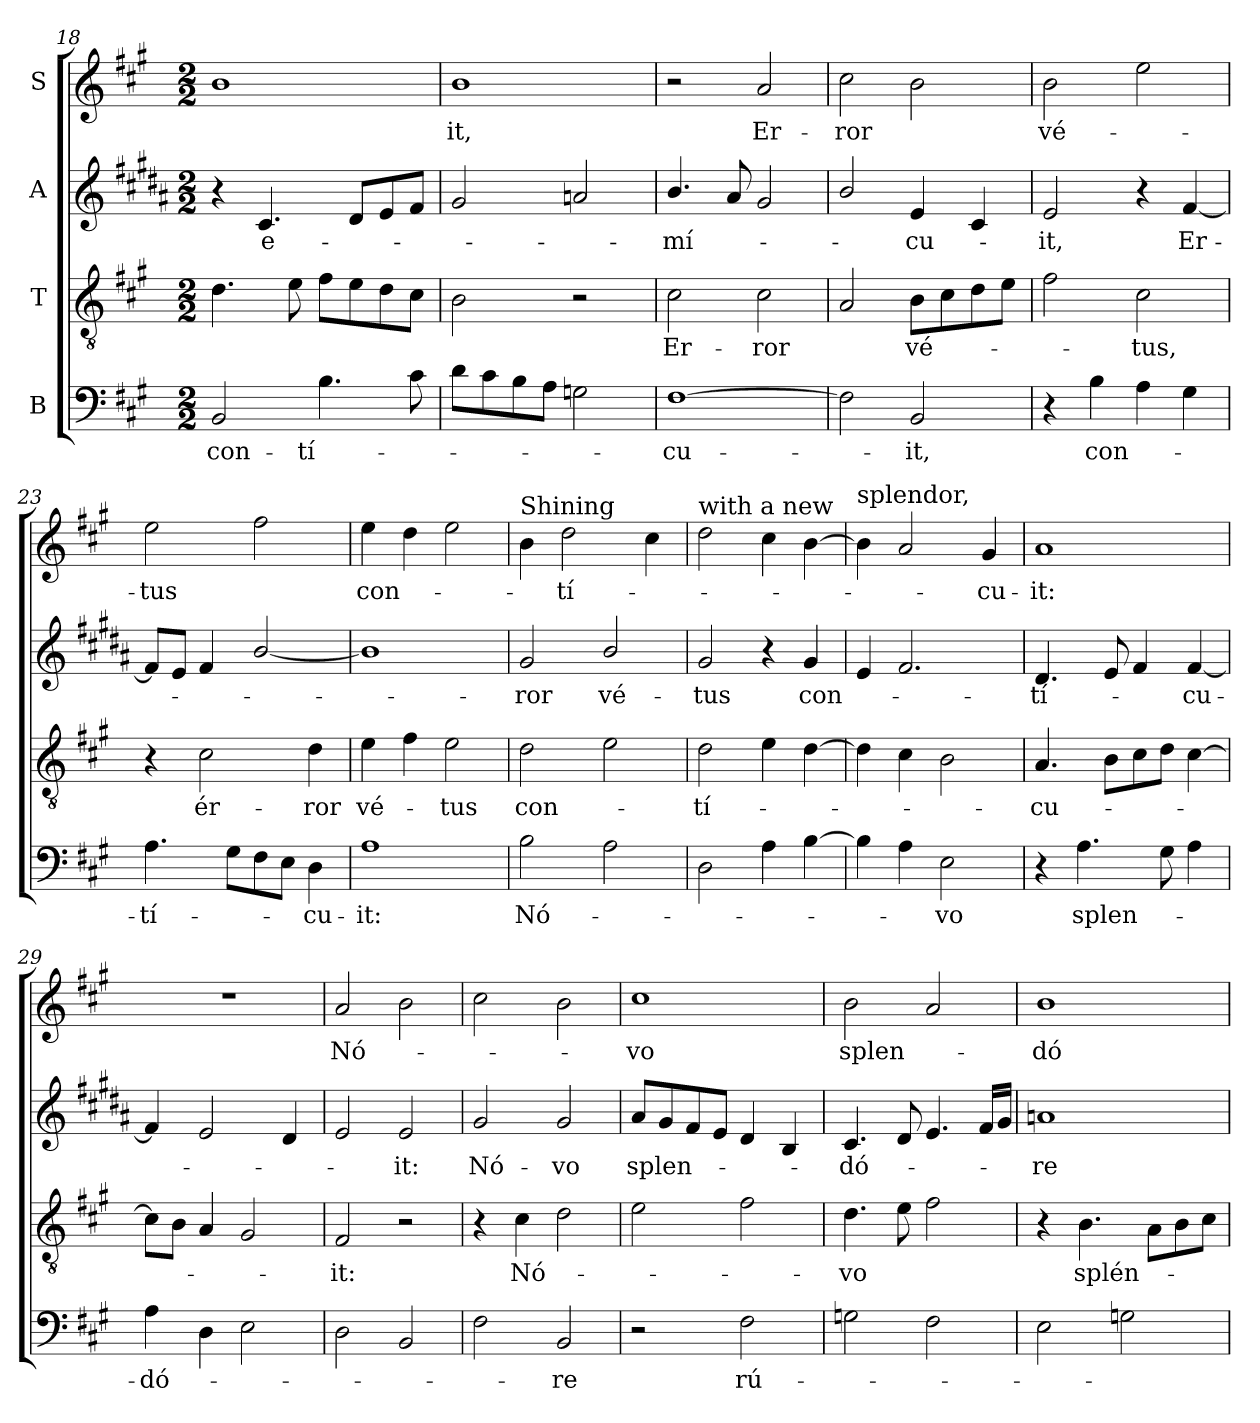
**kern	**text	**kern	**text	**kern	**text	**kern	**text
*part4	*part4	*part3	*part3	*part2	*part2	*part1	*part1
*staff4	*staff4	*staff3	*staff3	*staff2	*staff2	*staff1	*staff1
*I"B	*	*I"T	*	*I"A	*	*I"S	*
!!LO:LB:g=z
*clefF4	*	*clefGv2	*	*clefG2	*	*clefG2	*
*	*	*	*	*ITrd1c2	*	*	*
*k[f#c#g#]	*	*k[f#c#g#]	*	*k[f#c#g#]	*	*k[f#c#g#]	*
*A:	*	*A:	*	*A:	*	*A:	*
*M2/2	*	*M2/2	*	*M2/2	*	*M2/2	*
=18	=18	=18	=18	=18	=18	=18	=18
!	!LO:LY:b	!	!	!	!	!	!
2BB/	con-	4.d\	.	4r	.	1b	.
!	!	!	!	!	!LO:LY:b	!	!
.	.	.	.	4.B/	e-	.	.
.	.	8e\	.	.	.	.	.
!	!LO:LY:b	!	!	!	!	!	!
4.B\	-tí-	8f#\L	.	.	.	.	.
.	.	8e\	.	8c#/L	.	.	.
.	.	8d\	.	8d/	.	.	.
8c#\	.	8c#\J	.	8e/J	.	.	.
=19	=19	=19	=19	=19	=19	=19	=19
!	!	!	!	!	!	!	!LO:LY:b
8d\L	.	2B\	.	2f#/	.	1b	-it,
8c#\	.	.	.	.	.	.	.
8B\	.	.	.	.	.	.	.
8A\J	.	.	.	.	.	.	.
2Gn\	.	2r	.	2g/	.	.	.
=20	=20	=20	=20	=20	=20	=20	=20
!	!LO:LY:b	!	!LO:LY:b	!	!LO:LY:b	!	!
[1F#	-cu-	2c#\	Er-	4.a/	-mí-	2r	.
.	.	.	.	8g#/	.	.	.
!	!	!	!LO:LY:b	!	!	!	!LO:LY:b
.	.	2c#\	-ror	2f#/	.	2a/	Er-
=21	=21	=21	=21	=21	=21	=21	=21
!	!	!	!	!	!	!	!LO:LY:b
2F#\]	.	2A/	.	2a/	.	2cc#\	-ror
!	!LO:LY:b	!	!LO:LY:b	!	!LO:LY:b	!	!
2BB/	-it,	8B\L	vé-	4d/	-cu-	2b\	.
.	.	8c#\	.	.	.	.	.
.	.	8d\	.	4B/	.	.	.
.	.	8e\J	.	.	.	.	.
=22	=22	=22	=22	=22	=22	=22	=22
!	!	!	!	!	!LO:LY:b	!	!LO:LY:b
4r	.	2f#\	.	2d/	-it,	2b\	vé-
!	!LO:LY:b	!	!	!	!	!	!
4B\	con-	.	.	.	.	.	.
!	!	!	!LO:LY:b	!	!	!	!
4A\	.	2c#\	-tus,	4r	.	2ee\	.
!	!	!	!	!	!LO:LY:b	!	!
4G#\	.	.	.	[4e/	Er-	.	.
!!LO:PB:g=z
=23	=23	=23	=23	=23	=23	=23	=23
!	!LO:LY:b	!	!	!	!	!	!LO:LY:b
4.A\	-tí-	4r	.	8e/L]	.	2ee\	-tus
.	.	.	.	8d/J	.	.	.
!	!	!	!LO:LY:b	!	!	!	!
.	.	2c#\	ér-	4e/	.	.	.
8G#\L	.	.	.	.	.	.	.
8F#\	.	.	.	[2a/	.	2ff#\	.
8E\J	.	.	.	.	.	.	.
!	!LO:LY:b	!	!LO:LY:b	!	!	!	!
4D\	-cu-	4d\	-ror	.	.	.	.
=24	=24	=24	=24	=24	=24	=24	=24
!	!LO:LY:b	!	!LO:LY:b	!	!	!	!LO:LY:b
1A	-it:	4e\	vé-	1a]	.	4ee\	con-
.	.	4f#\	.	.	.	4dd\	.
!	!	!	!LO:LY:b	!	!	!	!
.	.	2e\	-tus	.	.	2ee\	.
=25	=25	=25	=25	=25	=25	=25	=25
!	!	!	!	!	!	!LO:TX:a:t=Shining	!
!	!LO:LY:b	!	!LO:LY:b	!	!LO:LY:b	!	!
2B\	Nó-	2d\	con-	2f#/	-ror	4b\	.
!	!	!	!	!	!	!	!LO:LY:b
.	.	.	.	.	.	2dd\	-tí-
!	!	!	!	!	!LO:LY:b	!	!
2A\	.	2e\	.	2a/	vé-	.	.
.	.	.	.	.	.	4cc#\	.
=26	=26	=26	=26	=26	=26	=26	=26
!	!	!	!	!	!	!LO:TX:a:t=with a new	!
!	!	!	!LO:LY:b	!	!LO:LY:b	!	!
2D\	.	2d\	-tí-	2f#/	-tus	2dd\	.
4A\	.	4e\	.	4r	.	4cc#\	.
!	!	!	!	!	!LO:LY:b	!	!
[4B\	.	[4d\	.	4f#/	con-	[4b\	.
=27	=27	=27	=27	=27	=27	=27	=27
!	!	!	!	!	!	!LO:TX:a:t=splendor,	!
4B\]	.	4d\]	.	4d/	.	4b\]	.
4A\	.	4c#\	.	2.e/	.	2a/	.
!	!LO:LY:b	!	!	!	!	!	!
2E\	-vo	2B\	.	.	.	.	.
!	!	!	!	!	!	!	!LO:LY:b
.	.	.	.	.	.	4g#/	-cu-
=28	=28	=28	=28	=28	=28	=28	=28
!	!	!	!LO:LY:b	!	!LO:LY:b	!	!LO:LY:b
4r	.	4.A/	-cu-	4.c#/	-tí-	1a	-it:
!	!LO:LY:b	!	!	!	!	!	!
4.A\	splen-	.	.	.	.	.	.
.	.	8B\L	.	8d/	.	.	.
.	.	8c#\	.	4e/	.	.	.
8G#\	.	8d\J	.	.	.	.	.
!	!	!	!	!	!LO:LY:b	!	!
4A\	.	[4c#\	.	[4e/	-cu-	.	.
!!LO:LB:g=z
=29	=29	=29	=29	=29	=29	=29	=29
!	!LO:LY:b	!	!	!	!	!	!
4A\	-dó-	8c#\L]	.	4e/]	.	1r	.
.	.	8B\J	.	.	.	.	.
4D\	.	4A/	.	2d/	.	.	.
2E\	.	2G#/	.	.	.	.	.
.	.	.	.	4c#/	.	.	.
=30	=30	=30	=30	=30	=30	=30	=30
!	!	!	!LO:LY:b	!	!	!	!LO:LY:b
2D\	.	2F#/	-it:	2d/	.	2a/	Nó-
!	!	!	!	!	!LO:LY:b	!	!
2BB/	.	2r	.	2d/	-it:	2b\	.
=31	=31	=31	=31	=31	=31	=31	=31
!	!	!	!	!	!LO:LY:b	!	!
2F#\	.	4r	.	2f#/	Nó-	2cc#\	.
!	!	!	!LO:LY:b	!	!	!	!
.	.	4c#\	Nó-	.	.	.	.
!	!LO:LY:b	!	!	!	!LO:LY:b	!	!
2BB/	-re	2d\	.	2f#/	-vo	2b\	.
=32	=32	=32	=32	=32	=32	=32	=32
!	!	!	!	!	!LO:LY:b	!	!LO:LY:b
2r	.	2e\	.	8g#/L	splen-	1cc#	-vo
.	.	.	.	8f#/	.	.	.
.	.	.	.	8e/	.	.	.
.	.	.	.	8d/J	.	.	.
!	!LO:LY:b	!	!	!	!	!	!
2F#\	rú-	2f#\	.	4c#/	.	.	.
.	.	.	.	4A/	.	.	.
=33	=33	=33	=33	=33	=33	=33	=33
!	!	!	!LO:LY:b	!	!LO:LY:b	!	!LO:LY:b
2Gn\	.	4.d\	-vo	4.B/	-dó-	2b\	splen-
.	.	8e\	.	8c#/	.	.	.
2F#\	.	2f#\	.	4.d/	.	2a/	.
.	.	.	.	16e/LL	.	.	.
.	.	.	.	16f#/JJ	.	.	.
=34	=34	=34	=34	=34	=34	=34	=34
!	!	!	!	!	!LO:LY:b	!	!LO:LY:b
2E\	.	4r	.	1gn	-re	1b	-dó-
!	!	!	!LO:LY:b	!	!	!	!
.	.	4.B\	splén-	.	.	.	.
2G\	.	.	.	.	.	.	.
.	.	8A\L	.	.	.	.	.
.	.	8B\	.	.	.	.	.
.	.	8c#\J	.	.	.	.	.
=	=	=	=	=	=	=	=
*-	*-	*-	*-	*-	*-	*-	*-
